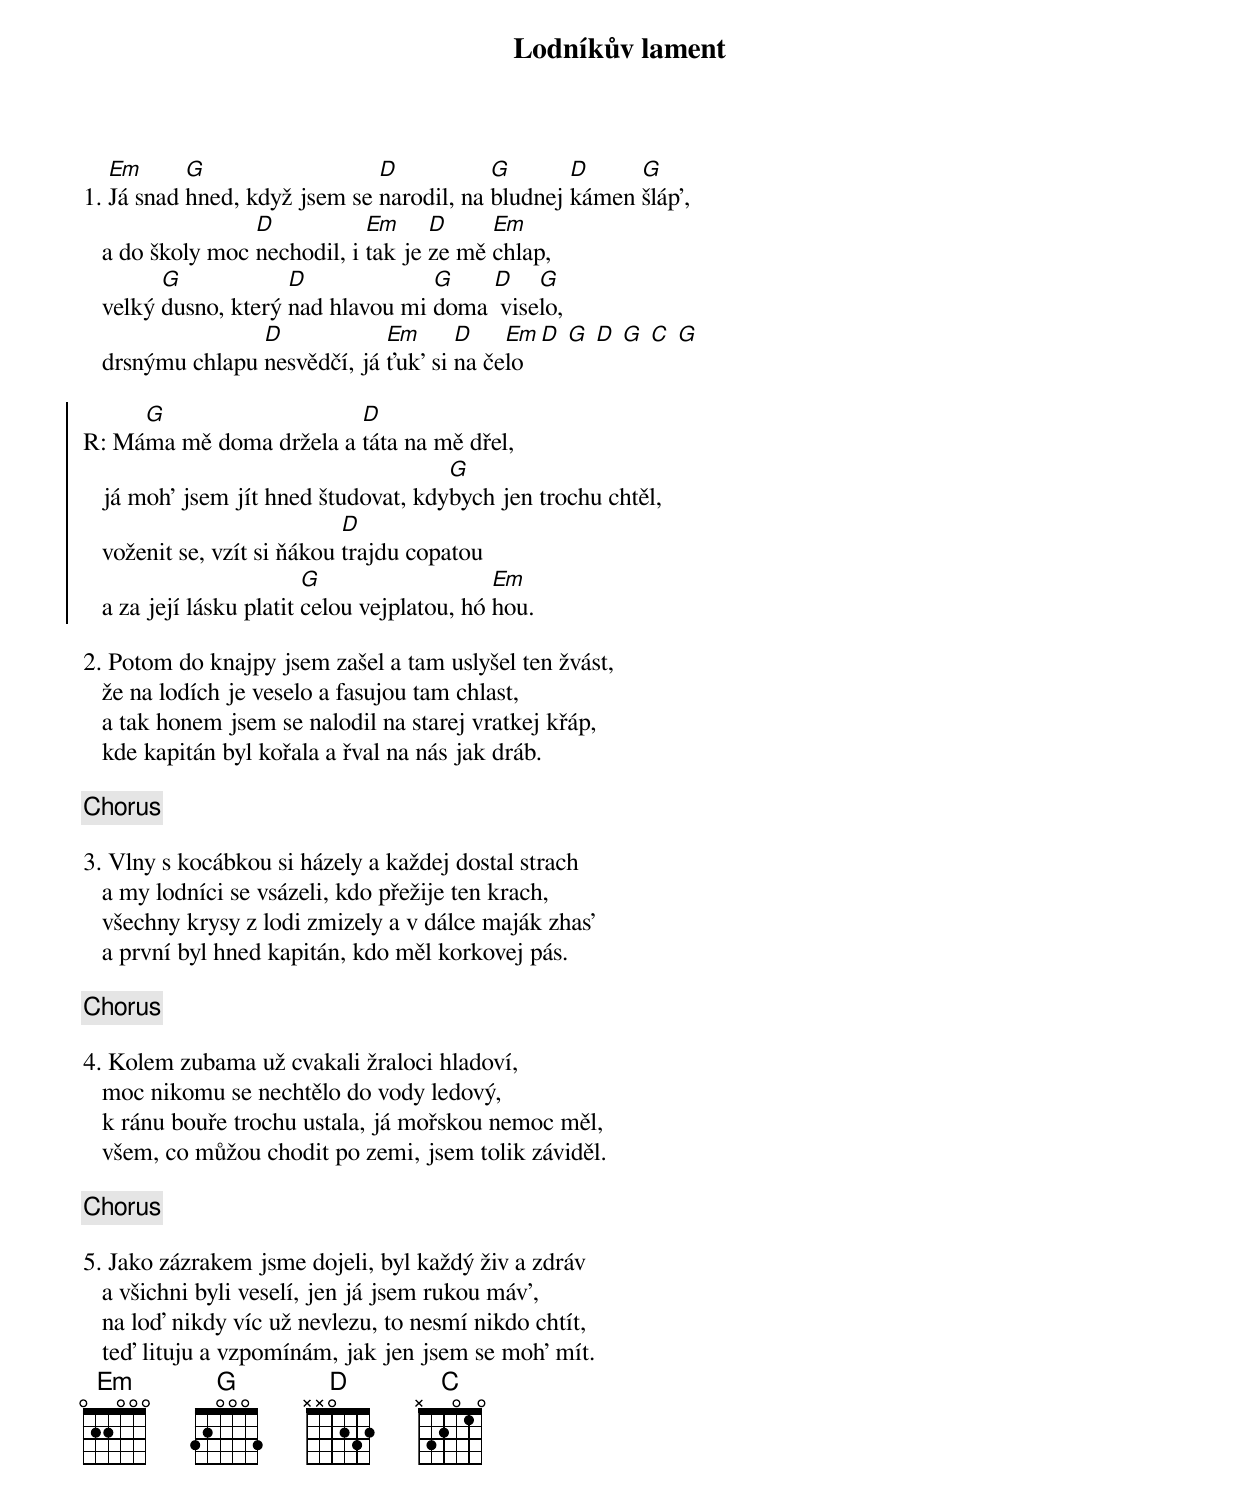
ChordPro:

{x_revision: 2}
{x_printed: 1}

{artist Hop Trop}
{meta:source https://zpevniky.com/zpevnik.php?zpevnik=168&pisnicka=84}

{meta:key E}
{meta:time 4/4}

{columns: 1}

{title: Lodníkův lament}

{start_of_verse}
1. [Em]Já snad [G]hned, když jsem se [D]narodil, na [G]bludnej [D]kámen [G]šláp',
   a do školy moc [D]nechodil, i [Em]tak je [D]ze mě [Em]chlap,
   velký [G]dusno, který [D]nad hlavou mi [G]doma [D] vise[G]lo,
   drsnýmu chlapu [D]nesvědčí, já [Em]ťuk' si [D]na če[Em]lo [D] [G] [D] [G] [C] [G]
{end_of_verse}

{soc}
R: Má[G]ma mě doma držela a [D]táta na mě dřel,
   já moh' jsem jít hned študovat, kdy[G]bych jen trochu chtěl,
   voženit se, vzít si ňákou [D]trajdu copatou
   a za její lásku platit [G]celou vejplatou, hó [Em]hou.
{eoc}

{start_of_verse}
2. Potom do knajpy jsem zašel a tam uslyšel ten žvást,
   že na lodích je veselo a fasujou tam chlast,
   a tak honem jsem se nalodil na starej vratkej křáp,
   kde kapitán byl kořala a řval na nás jak dráb.
{end_of_verse}

{chorus}

{start_of_verse}
3. Vlny s kocábkou si házely a každej dostal strach
   a my lodníci se vsázeli, kdo přežije ten krach,
   všechny krysy z lodi zmizely a v dálce maják zhas'
   a první byl hned kapitán, kdo měl korkovej pás.
{end_of_verse}

{chorus}

{start_of_verse}
4. Kolem zubama už cvakali žraloci hladoví,
   moc nikomu se nechtělo do vody ledový,
   k ránu bouře trochu ustala, já mořskou nemoc měl,
   všem, co můžou chodit po zemi, jsem tolik záviděl.
{end_of_verse}

{chorus}

{start_of_verse}
5. Jako zázrakem jsme dojeli, byl každý živ a zdráv
   a všichni byli veselí, jen já jsem rukou máv',
   na loď nikdy víc už nevlezu, to nesmí nikdo chtít,
   teď lituju a vzpomínám, jak jen jsem se moh' mít.
{end_of_verse}
